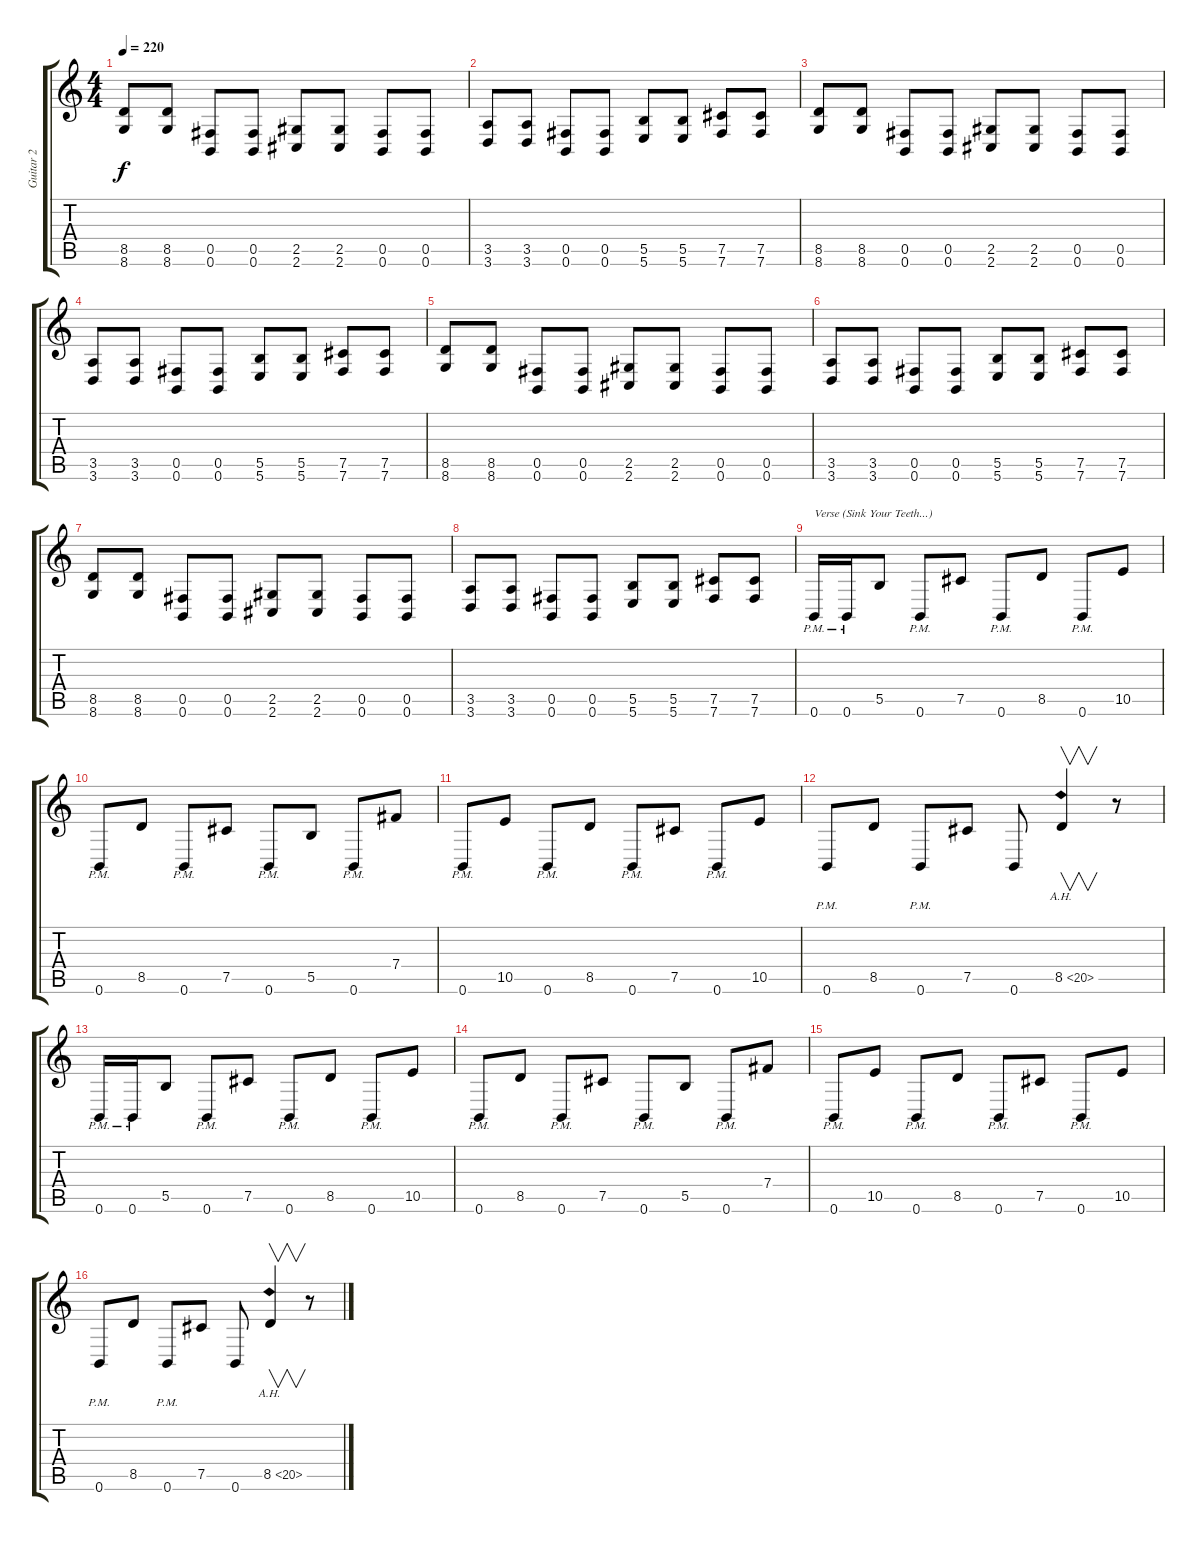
\track ("Guitar 2" "Guitar 2") {instrument distortionguitar}
\staff {score tabs}
\tuning (Db4 Ab3 E3 B2 Gb2 B1) {hide}
\ts (4 4)
\tempo 220
\clef g2
\ks c
(8.5 8.6).8{dy f} (8.5 8.6).8 (0.5 0.6).8 (0.5 0.6).8 (2.5 2.6).8 (2.5 2.6).8 (0.5 0.6).8 (0.5 0.6).8 |
(3.5 3.6).8 (3.5 3.6).8 (0.5 0.6).8 (0.5 0.6).8 (5.5 5.6).8 (5.5 5.6).8 (7.5 7.6).8 (7.5 7.6).8 |
(8.5 8.6).8 (8.5 8.6).8 (0.5 0.6).8 (0.5 0.6).8 (2.5 2.6).8 (2.5 2.6).8 (0.5 0.6).8 (0.5 0.6).8 |
(3.5 3.6).8 (3.5 3.6).8 (0.5 0.6).8 (0.5 0.6).8 (5.5 5.6).8 (5.5 5.6).8 (7.5 7.6).8 (7.5 7.6).8 |
(8.5 8.6).8 (8.5 8.6).8 (0.5 0.6).8 (0.5 0.6).8 (2.5 2.6).8 (2.5 2.6).8 (0.5 0.6).8 (0.5 0.6).8 |
(3.5 3.6).8 (3.5 3.6).8 (0.5 0.6).8 (0.5 0.6).8 (5.5 5.6).8 (5.5 5.6).8 (7.5 7.6).8 (7.5 7.6).8 |
(8.5 8.6).8 (8.5 8.6).8 (0.5 0.6).8 (0.5 0.6).8 (2.5 2.6).8 (2.5 2.6).8 (0.5 0.6).8 (0.5 0.6).8 |
(3.5 3.6).8 (3.5 3.6).8 (0.5 0.6).8 (0.5 0.6).8 (5.5 5.6).8 (5.5 5.6).8 (7.5 7.6).8 (7.5 7.6).8 |
0.6{pm}.16{txt "Verse (Sink Your Teeth...)"} 0.6{pm}.16 5.5.8 0.6{pm}.8 7.5.8 0.6{pm}.8 8.5.8 0.6{pm}.8 10.5.8 |
0.6{pm}.8 8.5.8 0.6{pm}.8 7.5.8 0.6{pm}.8 5.5.8 0.6{pm}.8 7.4.8 |
0.6{pm}.8 10.5.8 0.6{pm}.8 8.5.8 0.6{pm}.8 7.5.8 0.6{pm}.8 10.5.8 |
0.6{pm}.8 8.5.8 0.6{pm}.8 7.5.8 0.6.8 8.5{ah 12}.4{v instrument guitarharmonics} r.8 |
0.6{pm}.16{instrument distortionguitar} 0.6{pm}.16 5.5.8 0.6{pm}.8 7.5.8 0.6{pm}.8 8.5.8 0.6{pm}.8 10.5.8 |
0.6{pm}.8 8.5.8 0.6{pm}.8 7.5.8 0.6{pm}.8 5.5.8 0.6{pm}.8 7.4.8 |
0.6{pm}.8 10.5.8 0.6{pm}.8 8.5.8 0.6{pm}.8 7.5.8 0.6{pm}.8 10.5.8 |
0.6{pm}.8 8.5.8 0.6{pm}.8 7.5.8 0.6.8 8.5{ah 12}.4{v instrument guitarharmonics} r.8
